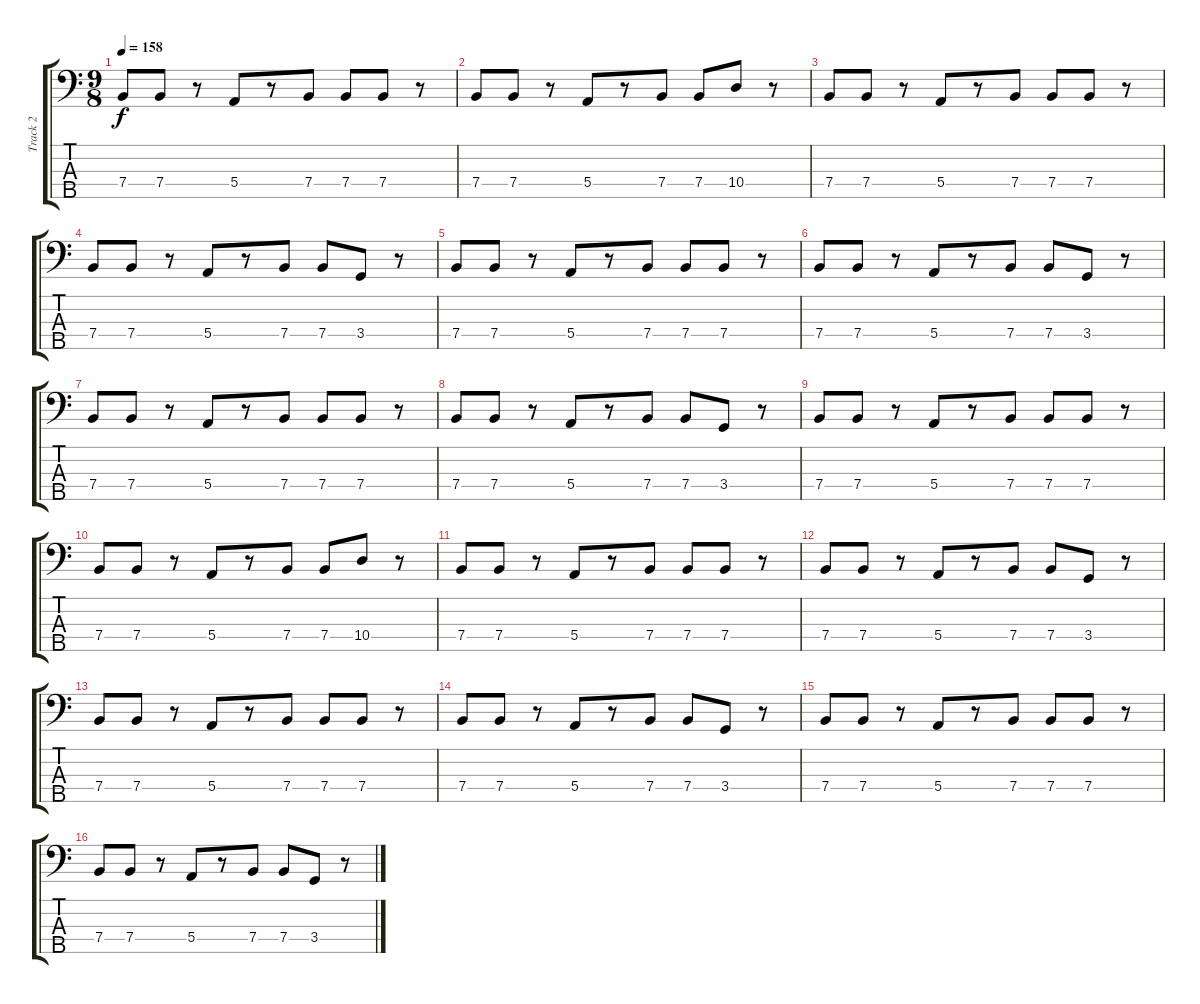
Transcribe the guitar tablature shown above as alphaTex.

\track ("Track 2" "Track 2") {instrument electricbassfinger}
\staff {score tabs}
\tuning (G2 D2 A1 E1 B0) {hide}
\ts (9 8)
\tempo 158
\clef f4
\ks c
7.4.8{dy f} 7.4.8 r.8 5.4.8 r.8 7.4.8 7.4.8 7.4.8 r.8 |
7.4.8 7.4.8 r.8 5.4.8 r.8 7.4.8 7.4.8 10.4.8 r.8 |
7.4.8 7.4.8 r.8 5.4.8 r.8 7.4.8 7.4.8 7.4.8 r.8 |
7.4.8 7.4.8 r.8 5.4.8 r.8 7.4.8 7.4.8 3.4.8 r.8 |
7.4.8 7.4.8 r.8 5.4.8 r.8 7.4.8 7.4.8 7.4.8 r.8 |
7.4.8 7.4.8 r.8 5.4.8 r.8 7.4.8 7.4.8 3.4.8 r.8 |
7.4.8 7.4.8 r.8 5.4.8 r.8 7.4.8 7.4.8 7.4.8 r.8 |
7.4.8 7.4.8 r.8 5.4.8 r.8 7.4.8 7.4.8 3.4.8 r.8 |
7.4.8 7.4.8 r.8 5.4.8 r.8 7.4.8 7.4.8 7.4.8 r.8 |
7.4.8 7.4.8 r.8 5.4.8 r.8 7.4.8 7.4.8 10.4.8 r.8 |
7.4.8 7.4.8 r.8 5.4.8 r.8 7.4.8 7.4.8 7.4.8 r.8 |
7.4.8 7.4.8 r.8 5.4.8 r.8 7.4.8 7.4.8 3.4.8 r.8 |
7.4.8 7.4.8 r.8 5.4.8 r.8 7.4.8 7.4.8 7.4.8 r.8 |
7.4.8 7.4.8 r.8 5.4.8 r.8 7.4.8 7.4.8 3.4.8 r.8 |
7.4.8 7.4.8 r.8 5.4.8 r.8 7.4.8 7.4.8 7.4.8 r.8 |
7.4.8 7.4.8 r.8 5.4.8 r.8 7.4.8 7.4.8 3.4.8 r.8
